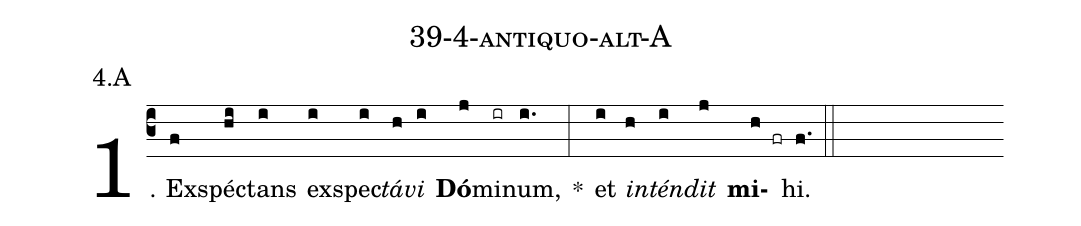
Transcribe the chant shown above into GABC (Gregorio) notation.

name: 39-4-antiquo-alt-A;
annotation: 4.A;
%%
(c3)1. Ex(f)spéc(hi)tans(i) ex(i)spec(i)<i>tá</i>(h)<i>vi</i>(i) <b>Dó</b>(j)mi(ir)num,(i.) *(:) et(i) <i>in</i>(h)<i>tén</i>(i)<i>dit</i>(j) <b>mi</b>(h fr)hi.(f.) (::)
